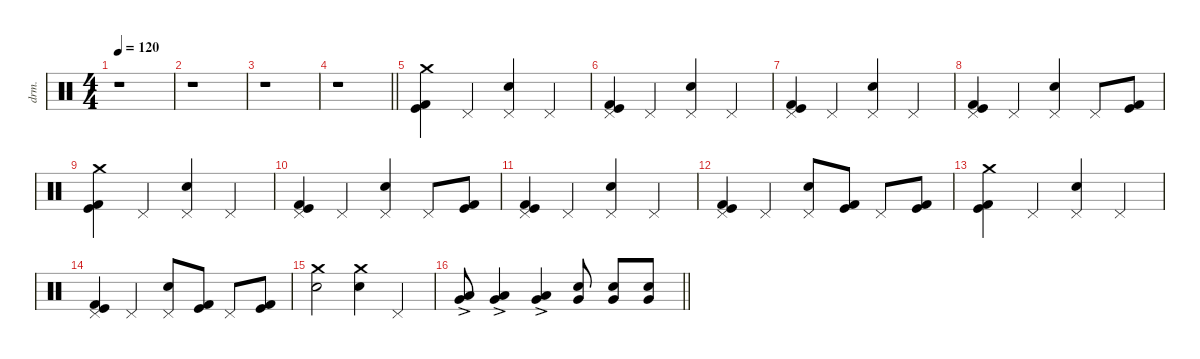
\defaultSystemsLayout 4
\hideDynamics
\bracketExtendMode nobrackets
\otherSystemsTrackNameOrientation horizontal
\track ("Lars" "drm.") {defaultSystemsLayout 4 instrument percussion}
\staff {score}
\articulation defaults
\ts (4 4)
\tempo 120
\clef neutral
\ks c
r.1{dy f beam Down} |
r.1{beam Down} |
r.1{beam Down} |
\barLineRight lightlight
r.1{beam Down} |
("Crash medium (hit)" "Kick (hit)" "Kick (hit) 2").4{beam Down} "Pedal Hi-Hat (hit)".4{beam Up} ("Pedal Hi-Hat (hit)" "Snare (hit) 2").4{beam Up} "Pedal Hi-Hat (hit)".4{beam Up} |
("Pedal Hi-Hat (hit)" "Kick (hit)" "Kick (hit) 2").4{beam Up} "Pedal Hi-Hat (hit)".4{beam Up} ("Pedal Hi-Hat (hit)" "Snare (hit) 2").4{beam Up} "Pedal Hi-Hat (hit)".4{beam Up} |
("Pedal Hi-Hat (hit)" "Kick (hit)" "Kick (hit) 2").4{beam Up} "Pedal Hi-Hat (hit)".4{beam Up} ("Pedal Hi-Hat (hit)" "Snare (hit) 2").4{beam Up} "Pedal Hi-Hat (hit)".4{beam Up} |
("Pedal Hi-Hat (hit)" "Kick (hit)" "Kick (hit) 2").4{beam Up} "Pedal Hi-Hat (hit)".4{beam Up} ("Pedal Hi-Hat (hit)" "Snare (hit) 2").4{beam Up} "Pedal Hi-Hat (hit)".8{beam Up} ("Kick (hit)" "Kick (hit) 2").8{beam Up} |
("Crash medium (hit)" "Kick (hit)" "Kick (hit) 2").4{beam Down} "Pedal Hi-Hat (hit)".4{beam Up} ("Pedal Hi-Hat (hit)" "Snare (hit) 2").4{beam Up} "Pedal Hi-Hat (hit)".4{beam Up} |
("Pedal Hi-Hat (hit)" "Kick (hit)" "Kick (hit) 2").4{beam Up} "Pedal Hi-Hat (hit)".4{beam Up} ("Pedal Hi-Hat (hit)" "Snare (hit) 2").4{beam Up} "Pedal Hi-Hat (hit)".8{beam Up} ("Kick (hit)" "Kick (hit) 2").8{beam Up} |
("Pedal Hi-Hat (hit)" "Kick (hit)" "Kick (hit) 2").4{beam Up} "Pedal Hi-Hat (hit)".4{beam Up} ("Pedal Hi-Hat (hit)" "Snare (hit) 2").4{beam Up} "Pedal Hi-Hat (hit)".4{beam Up} |
("Pedal Hi-Hat (hit)" "Kick (hit)" "Kick (hit) 2").4{beam Up} "Pedal Hi-Hat (hit)".4{beam Up} ("Pedal Hi-Hat (hit)" "Snare (hit) 2").8{beam Up} ("Kick (hit)" "Kick (hit) 2").8{beam Up} "Pedal Hi-Hat (hit)".8{beam Up} ("Kick (hit)" "Kick (hit) 2").8{beam Up} |
("Crash medium (hit)" "Kick (hit)" "Kick (hit) 2").4{beam Down} "Pedal Hi-Hat (hit)".4{beam Up} ("Pedal Hi-Hat (hit)" "Snare (hit) 2").4{beam Up} "Pedal Hi-Hat (hit)".4{beam Up} |
("Pedal Hi-Hat (hit)" "Kick (hit)" "Kick (hit) 2").4{beam Up} "Pedal Hi-Hat (hit)".4{beam Up} ("Pedal Hi-Hat (hit)" "Snare (hit) 2").8{beam Up} ("Kick (hit)" "Kick (hit) 2").8{beam Up} "Pedal Hi-Hat (hit)".8{beam Up} ("Kick (hit)" "Kick (hit) 2").8{beam Up} |
("Crash medium (hit)" "Snare (hit) 2").2{beam Down} ("Crash medium (hit)" "Snare (hit) 2").4{beam Down} "Pedal Hi-Hat (hit)".4{beam Up} |
\barLineRight lightlight
("Very Low Tom (hit)"{ac} "Low Tom (hit)"{ac}).8{dy fff beam Up} ("Very Low Tom (hit)"{ac} "Low Tom (hit)"{ac}).4{beam Up} ("Very Low Tom (hit)"{ac} "Low Tom (hit)"{ac}).4{beam Up} ("Very Low Tom (hit)" "Snare (hit) 2").8{dy ff beam Up} ("Very Low Tom (hit)" "Snare (hit) 2").8{beam Up} ("Very Low Tom (hit)" "Snare (hit) 2").8{beam Up}
